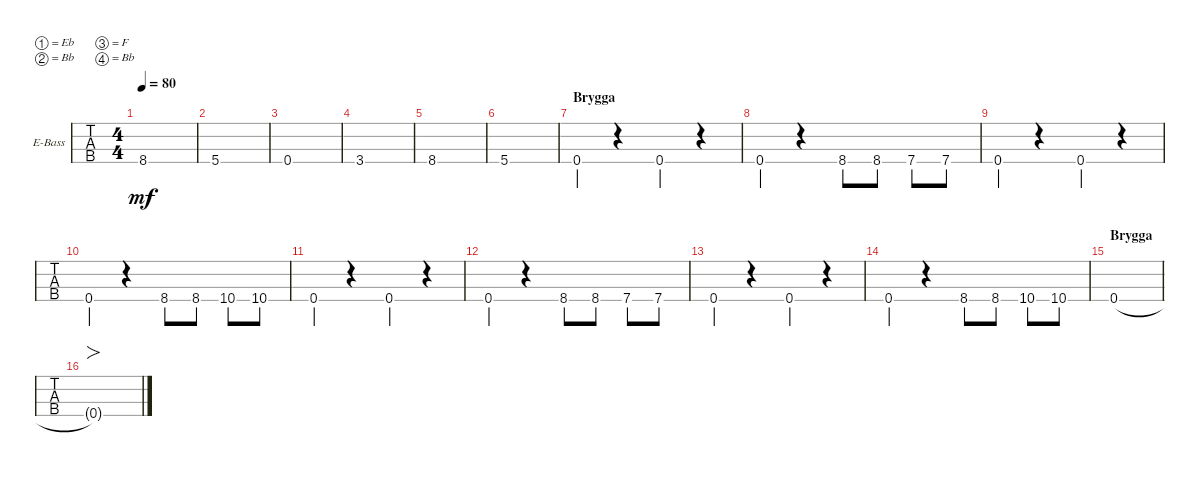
\defaultSystemsLayout 4
\bracketExtendMode groupsimilarinstruments
\firstSystemTrackNameOrientation horizontal
\otherSystemsTrackNameOrientation horizontal
\track ("Electric Bass" "E-Bass") {instrument electricbassfinger}
\staff {tabs}
\tuning (Eb2 Bb1 F1 Bb0)
\ts (4 4)
\tempo 80
\clef f4
\ks c
8.4.1{dy mf} |
5.4.1 |
0.4.1 |
3.4.1 |
8.4.1 |
5.4.1 |
\section ("" "Brygga")
0.4.4 r.4 0.4.4 r.4 |
0.4.4 r.4 8.4.8 8.4.8 7.4.8 7.4.8 |
0.4.4 r.4 0.4.4 r.4 |
0.4.4 r.4 8.4.8 8.4.8 10.4.8 10.4.8 |
0.4.4 r.4 0.4.4 r.4 |
0.4.4 r.4 8.4.8 8.4.8 7.4.8 7.4.8 |
0.4.4 r.4 0.4.4 r.4 |
0.4.4 r.4 8.4.8 8.4.8 10.4.8 10.4.8 |
\section ("" "Brygga")
0.4.1 |
0.4{t}.1{fo}
